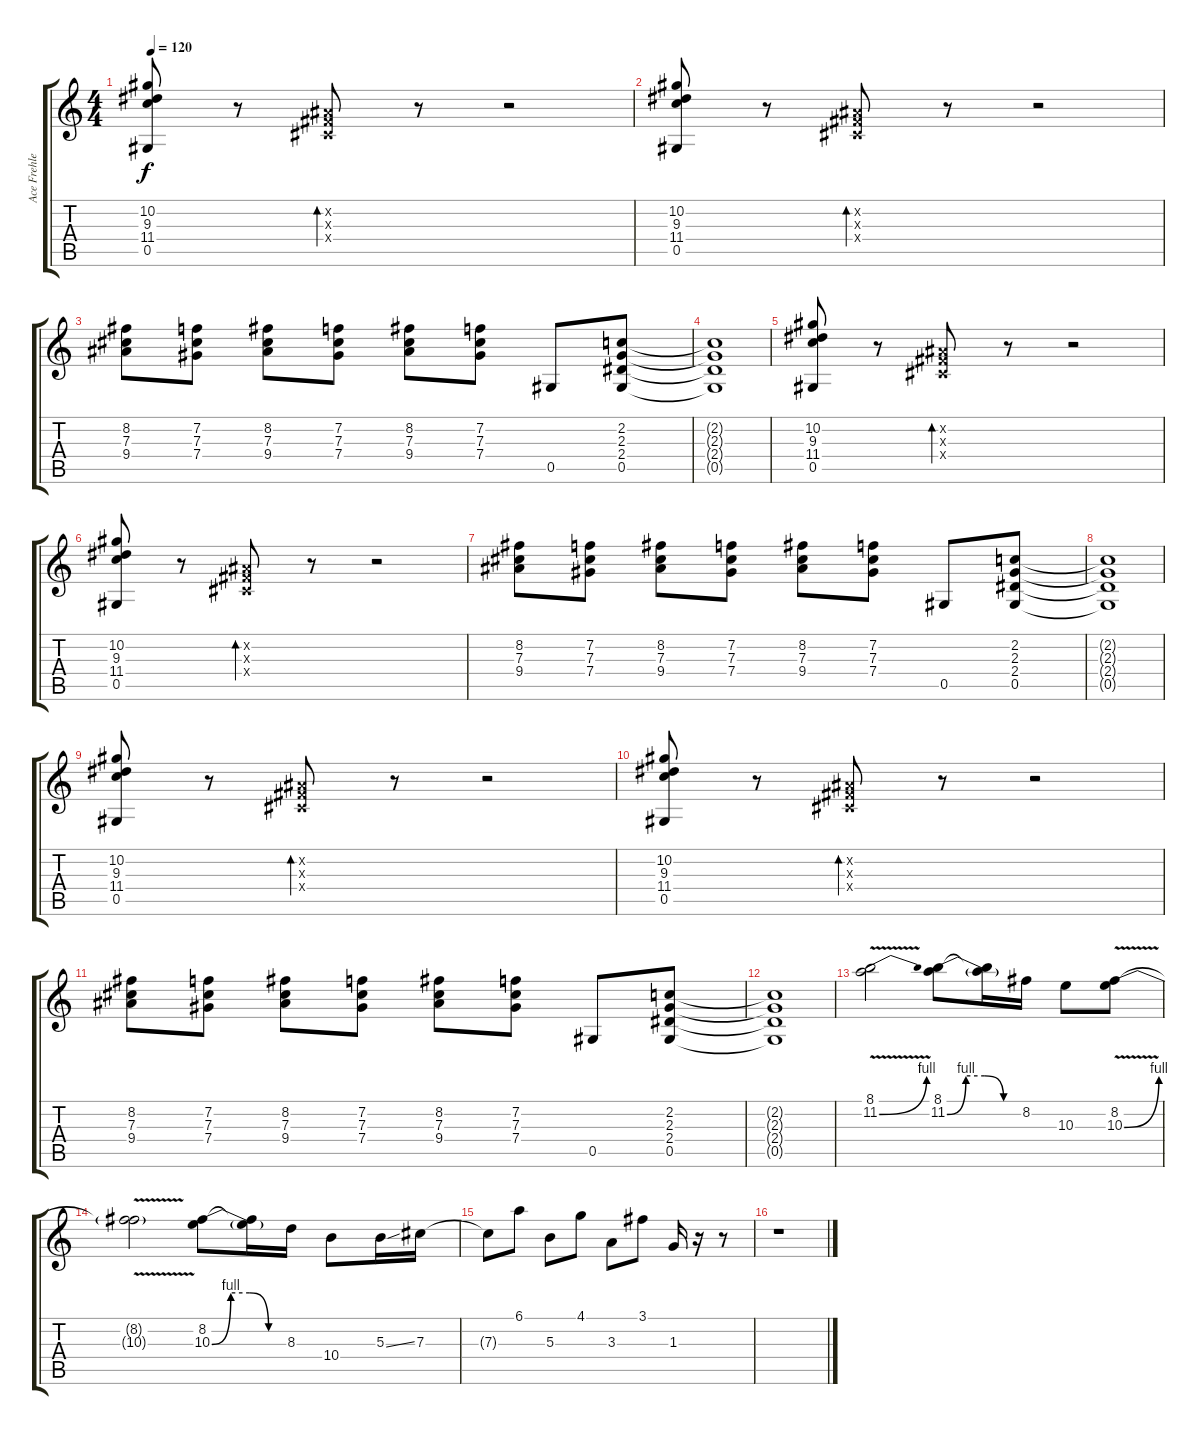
\track ("Ace Frehley" "Ace Frehle") {instrument distortionguitar}
\staff {score tabs}
\tuning (Eb4 Bb3 Gb3 Db3 Ab2 Eb2) {hide}
\ts (4 4)
\tempo 120
\clef g2
\ks c
(10.2 9.3 11.4 0.5).8{dy f} r.8 (0.2{x} 0.3{x} 0.4{x}).8{bd 240} r.8 r.2 |
(10.2 9.3 11.4 0.5).8 r.8 (0.2{x} 0.3{x} 0.4{x}).8{bd 240} r.8 r.2 |
(8.2 7.3 9.4).8 (7.2 7.3 7.4).8 (8.2 7.3 9.4).8 (7.2 7.3 7.4).8 (8.2 7.3 9.4).8 (7.2 7.3 7.4).8 0.5.8 (2.2 2.3 2.4 0.5).8 |
(2.2{t} 2.3{t} 2.4{t} 0.5{t}).1 |
(10.2 9.3 11.4 0.5).8 r.8 (0.2{x} 0.3{x} 0.4{x}).8{bd 240} r.8 r.2 |
(10.2 9.3 11.4 0.5).8 r.8 (0.2{x} 0.3{x} 0.4{x}).8{bd 240} r.8 r.2 |
(8.2 7.3 9.4).8 (7.2 7.3 7.4).8 (8.2 7.3 9.4).8 (7.2 7.3 7.4).8 (8.2 7.3 9.4).8 (7.2 7.3 7.4).8 0.5.8 (2.2 2.3 2.4 0.5).8 |
(2.2{t} 2.3{t} 2.4{t} 0.5{t}).1 |
(10.2 9.3 11.4 0.5).8 r.8 (0.2{x} 0.3{x} 0.4{x}).8{bd 240} r.8 r.2 |
(10.2 9.3 11.4 0.5).8 r.8 (0.2{x} 0.3{x} 0.4{x}).8{bd 240} r.8 r.2 |
(8.2 7.3 9.4).8 (7.2 7.3 7.4).8 (8.2 7.3 9.4).8 (7.2 7.3 7.4).8 (8.2 7.3 9.4).8 (7.2 7.3 7.4).8 0.5.8 (2.2 2.3 2.4 0.5).8 |
(2.2{t} 2.3{t} 2.4{t} 0.5{t}).1 |
(8.1{v} 11.2{be (bend 0 0 60 4) v}).2 (8.1 11.2{be (custom 0 0 15 4 30 4 45 0 60 0)}).8 (8.1{t} 11.2{t}).16 8.2.16 10.3.8 (8.2{v} 10.3{be (bend 0 0 60 4) v}).8 |
(8.2{t} 10.3{t}).2 (8.2 10.3{be (custom 0 0 15 4 30 4 45 0 60 0)}).8 (8.2{t} 10.3{t}).16 8.3.16 10.4.8 5.3{ss}.16 7.3.16 |
7.3{t}.8 6.1.8 5.3.8 4.1.8 3.3.8 3.1.8 1.3.16 r.16 r.8 |
r.1
